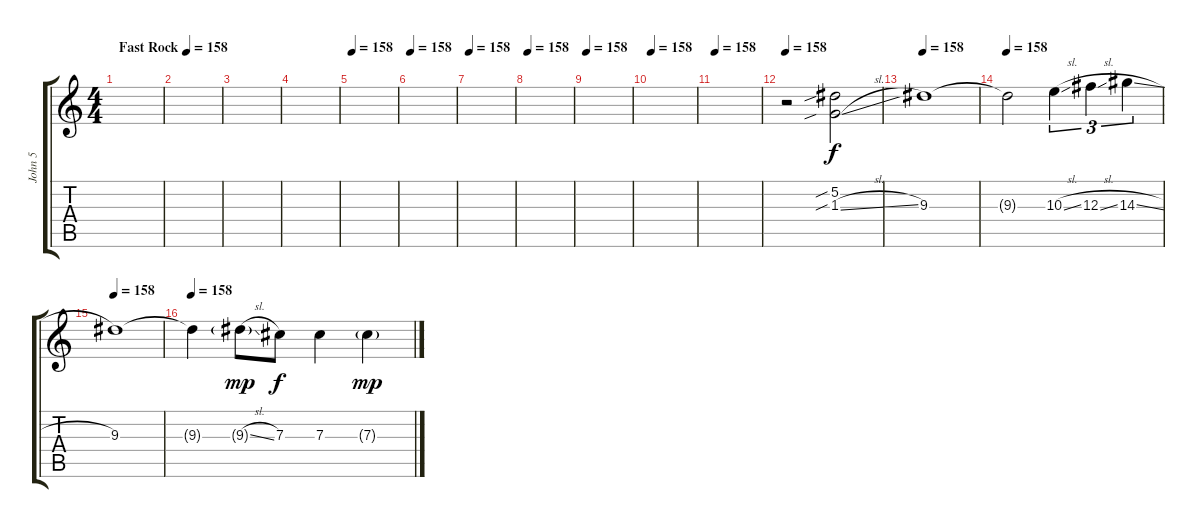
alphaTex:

\track ("John 5" "John 5") {instrument distortionguitar}
\staff {score tabs}
\tuning (Eb4 Bb3 Gb3 Db3 Ab2 Db2) {hide}
\ts (4 4)
\tempo (158 "Fast Rock")
\tempo 120
\tempo (158 "Fast Rock")
\clef g2
\ks c
|
|
|
|
\tempo 158
|
\tempo 158
|
\tempo 158
|
\tempo 158
|
\tempo 158
|
\tempo 158
|
\tempo 158
|
\tempo 158
r.2 (5.2{sib} 1.3{sib sl}).2 |
\tempo 158
9.3.1 |
\tempo 158
9.3{t}.2 10.3{sl}.4{tu (3 2)} 12.3{sl}.4{tu (3 2)} 14.3{sl}.4{tu (3 2)} |
\tempo 158
9.3.1 |
\tempo 158
9.3{t}.4 9.3{sl g}.8{dy mp} 7.3.8{dy f} 7.3.4 7.3{sl g}.4{dy mp}
